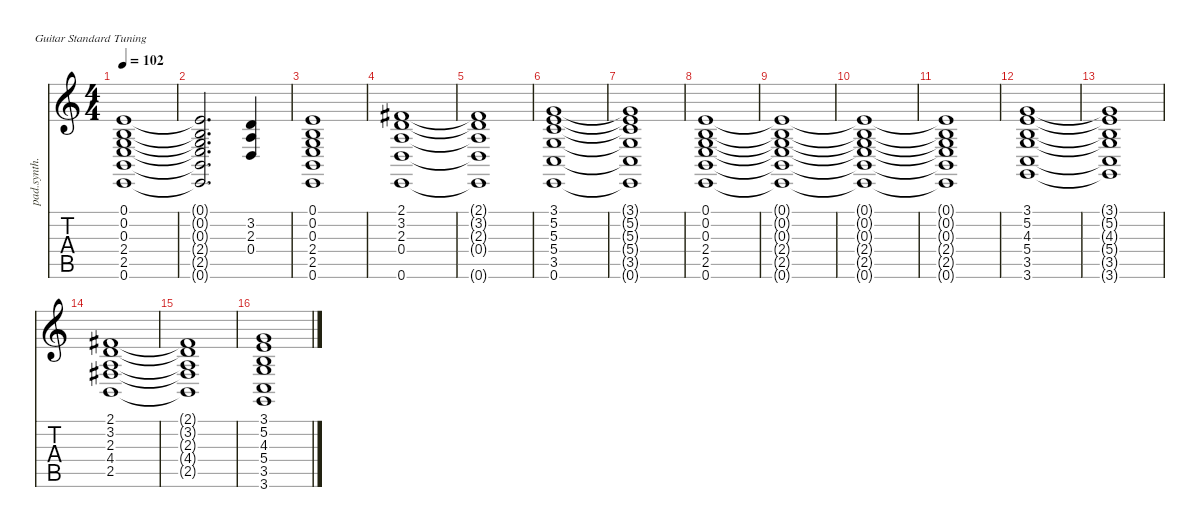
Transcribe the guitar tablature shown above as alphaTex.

\defaultSystemsLayout 4
\hideDynamics
\bracketExtendMode nobrackets
\otherSystemsTrackNameOrientation horizontal
\track ("Jon Carin" "pad.synth.") {instrument pad3polysynth}
\staff {score tabs}
\tuning (E4 B3 G3 D3 A2 E2)
\ts (4 4)
\tempo 102
\clef g2
\ks c
(0.1 0.2 0.3 2.4 2.5 0.6).1{dy f} |
(0.1{t} 0.2{t} 0.3{t} 2.4{t} 2.5{t} 0.6{t}).2{d} (3.2 2.3 0.4).4 |
(0.1 0.2 0.3 2.4 2.5 0.6).1 |
(2.1{acc #} 3.2 2.3 0.4 0.6).1 |
(2.1{t acc #} 3.2{t} 2.3{t} 0.4{t} 0.6{t}).1 |
(3.1 5.2 5.3 5.4 3.5 0.6).1 |
(3.1{t} 5.2{t} 5.3{t} 5.4{t} 3.5{t} 0.6{t}).1 |
(0.1 0.2 0.3 2.4 2.5 0.6).1 |
(0.1{t} 0.2{t} 0.3{t} 2.4{t} 2.5{t} 0.6{t}).1 |
(0.1{t} 0.2{t} 0.3{t} 2.4{t} 2.5{t} 0.6{t}).1 |
(0.1{t} 0.2{t} 0.3{t} 2.4{t} 2.5{t} 0.6{t}).1 |
(3.1 5.2 4.3 5.4 3.5 3.6).1 |
(3.1{t} 5.2{t} 4.3{t} 5.4{t} 3.5{t} 3.6{t}).1 |
(2.1{acc #} 3.2 2.3 4.4{acc #} 2.5).1 |
(2.1{t acc #} 3.2{t} 2.3{t} 4.4{t acc #} 2.5{t}).1 |
(3.1 5.2 4.3 5.4 3.5 3.6).1
